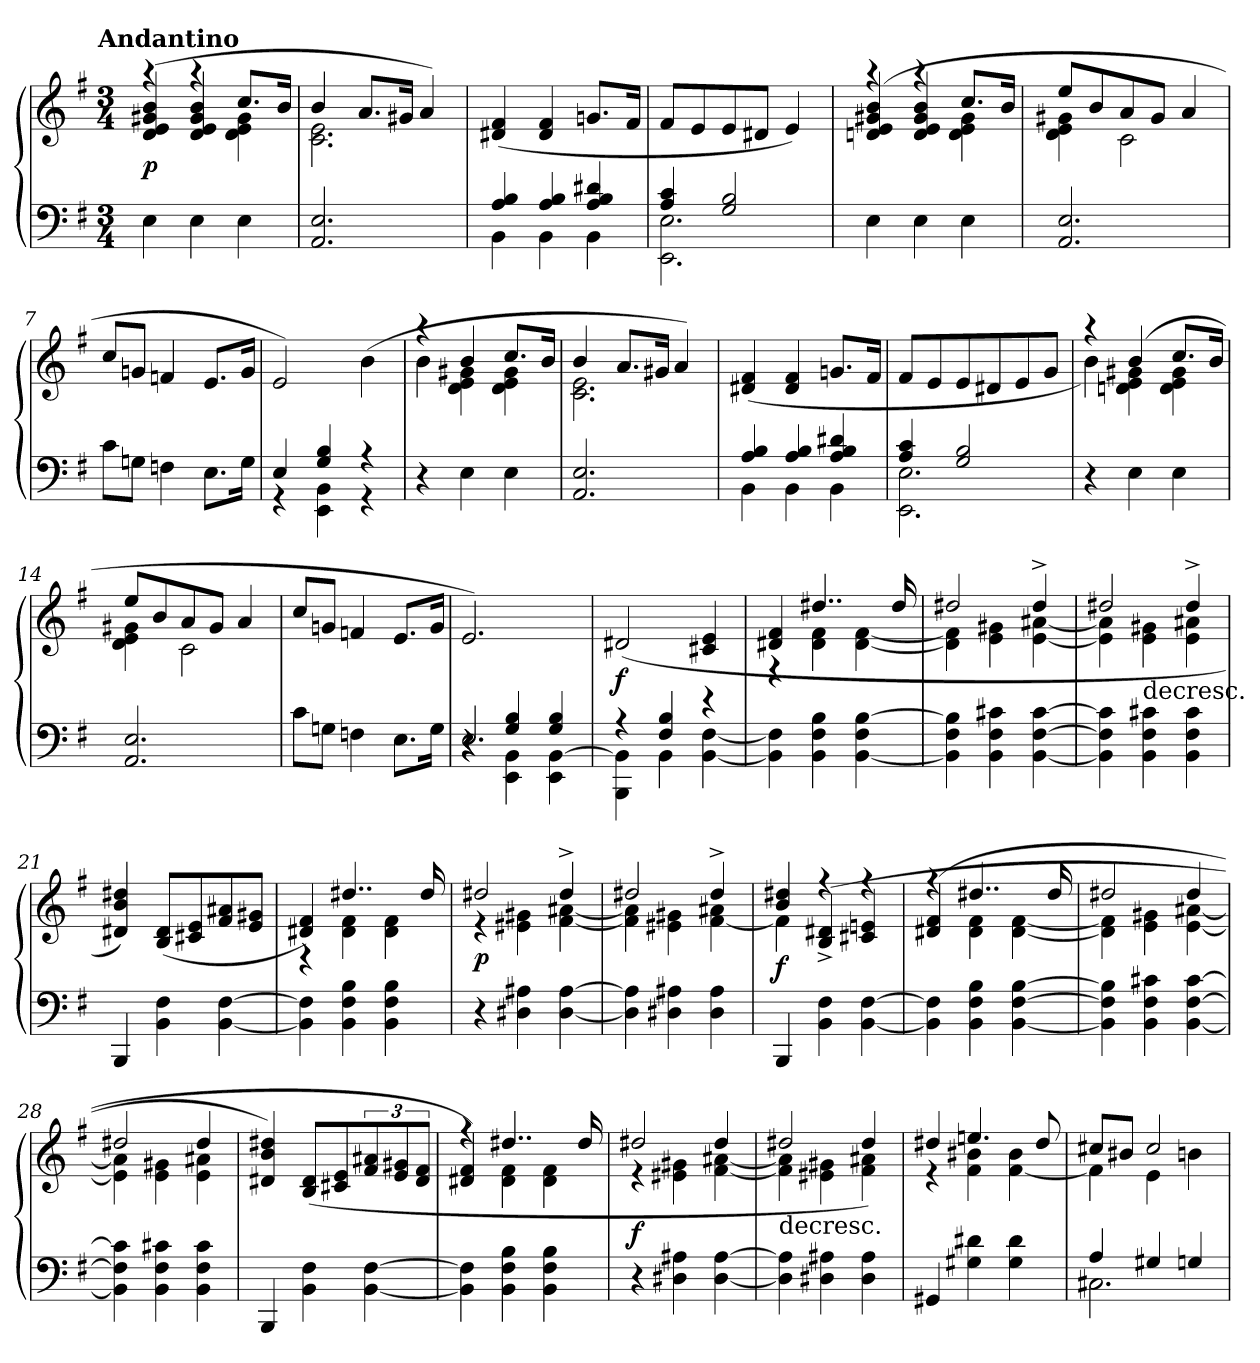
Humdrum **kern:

**kern	**kern	**dynam
*part1	*part1	*part1
*staff2	*staff1	*staff1/2
*clefF4	*clefG2	*
*k[f#]	*k[f#]	*
*e:	*e:	*
!!LO:TX:omd:t=Andantino
*M3/4	*M3/4	*
*MM89	*MM89	*
=1	=1	=1
*	*^	*
4E\	4r	(4d/ 4e/ 4g#X/ 4b/	p
4E\	4r	4d/ 4e/ 4g#/ 4b/	.
4E\	8.cc/L	4d\ 4e\ 4g#\	.
.	16b/Jk	.	.
=2	=2	=2	=2
2.AA/ 2.E/	4b/	2.c\ 2.e\	.
.	8.a/L	.	.
.	16g#X/Jk	.	.
.	4a/)	.	.
*	*v	*v	*
=3	=3	=3
*^	*	*
4A/ 4B/	4BB\	(4d#X/ 4f#/	.
4A/ 4B/	4BB\	4d#/ 4f#/	.
4A/ 4B/ 4d#X/	4BB\	8.gn/L	.
.	.	16f#/Jk	.
=4	=4	=4	=4
4A/ 4c/	2.EE\ 2.E\	8f#/L	.
.	.	8e/	.
2G/ 2B/	.	8e/	.
.	.	8d#X/J	.
.	.	4e/)	.
*v	*v	*	*
=5	=5	=5
*	*^	*
4E\	4r	(4dn/ 4e/ 4g#X/ 4b/	.
4E\	4r	4d/ 4e/ 4g#/ 4b/	.
4E\	8.cc/L	4d\ 4e\ 4g#\	.
.	16b/Jk	.	.
=6	=6	=6	=6
2.AA/ 2.E/	8ee/L	4d\ 4e\ 4g#X\	.
.	8b/	.	.
.	8a/	2c\	.
.	8g#/J	.	.
.	4a/	.	.
*	*v	*v	*
=7	=7	=7
8c\L	8cc/L	.
8Gn\J	8gn/J	.
4Fn\	4fn/	.
8.E\L	8.e/L	.
16G\Jk	16g/Jk	.
=8	=8	=8
*^	*	*
4E/	4r	2e/)	.
4G/ 4B/	4EE\ 4BB\	.	.
4r	4r	(4b\	.
*v	*v	*	*
=9	=9	=9
*	*^	*
4r	4r	4b\	.
4E\	4b/	4d\ 4e\ 4g#X\	.
4E\	8.cc/L	4d\ 4e\ 4g#\	.
.	16b/Jk	.	.
=10	=10	=10	=10
2.AA/ 2.E/	4b/	2.c\ 2.e\	.
.	8.a/L	.	.
.	16g#X/Jk	.	.
.	4a/)	.	.
*	*v	*v	*
=11	=11	=11
*^	*	*
4A/ 4B/	4BB\	(4d#X/ 4f#/	.
4A/ 4B/	4BB\	4d#/ 4f#/	.
4A/ 4B/ 4d#X/	4BB\	8.gn/L	.
.	.	16f#/Jk	.
=12	=12	=12	=12
4A/ 4c/	2.EE\ 2.E\	8f#/L	.
.	.	8e/	.
2G/ 2B/	.	8e/	.
.	.	8d#X/	.
.	.	8e/	.
.	.	8g/J	.
*v	*v	*	*
=13	=13	=13
*	*^	*
4r	4r	4b\)	.
4E\	(4b/	4dn\ 4e\ 4g#X\	.
4E\	8.cc/L	4d\ 4e\ 4g#\	.
.	16b/Jk	.	.
=14	=14	=14	=14
2.AA/ 2.E/	8ee/L	4d\ 4e\ 4g#X\	.
.	8b/	.	.
.	8a/	2c\	.
.	8g#/J	.	.
.	4a/	.	.
*	*v	*v	*
=15	=15	=15
8c\L	8cc/L	.
8Gn\J	8gn/J	.
4Fn\	4fn/	.
8.E\L	8.e/L	.
16G\Jk	16g/Jk	.
=16	=16	=16
*^	*	*
*	*^	*	*
4r	2.E/	4r	2.e/)	.
4G/ 4B/	.	4EE\ 4BB\	.	.
4G/ 4B/	.	4EE\ [4BB\	.	.
*	*v	*v	*	*
=17	=17	=17	=17
4r	4BBB\ 4BB]\	(2d#X/	f
4F#/ 4B/	4BB\	.	.
4r	[4BB\ [4F#\	4c#X/ 4e/	.
*v	*v	*	*
=18	=18	=18
*	*^	*
4BB]\ 4F#]\	4d#X/ 4f#/	4r	.
4BB\ 4F#\ 4B\	4..dd#X/	4d#\ 4f#\	.
[4BB\ 4F#\ [4B\	.	[4d#\ [4f#\	.
.	16dd#/	.	.
=19	=19	=19	=19
4BB]\ 4F#\ 4B]\	2dd#X/	4d#]\ 4f#]\	.
4BB\ 4F#\ 4c#X\	.	4e\ 4g#X\	.
[4BB\ [4F#\ [4c#\	4dd#^/	[4e\ [4a#X\	.
=20	=20	=20	=20
4BB]\ 4F#]\ 4c#]\	2dd#X/	4e]\ 4a#]\	.
!	!	!LO:TX:c:t=decresc.	!
4BB\ 4F#\ 4c#X\	.	4e\ 4g#X\	.
4BB\ 4F#\ 4c#\	4dd#^/	4e\ 4a#X\	.
*	*v	*v	*
=21	=21	=21
4BBB/	4d#X/ 4b/ 4dd#X/)	.
4BB\ 4F#\	(8B/ 8d#/L	.
.	8c#X/ 8e/	.
[4BB\ [4F#\	8f#/ 8a#X/	.
.	8e/ 8g#X/J	.
=22	=22	=22
*	*^	*
4BB]\ 4F#]\	4d#X/ 4f#/)	4r	.
4BB\ 4F#\ 4B\	4..dd#X/	4d#\ 4f#\	.
4BB\ 4F#\ 4B\	.	4d#\ 4f#\	.
.	16dd#/	.	.
=23	=23	=23	=23
4r	2dd#X/	4r	p
4D#X\ 4A#X\	.	4e#X\ 4g#X\	.
[4D#\ [4A#\	4dd#^/	[4f#\ [4a#X\	.
=24	=24	=24	=24
4D#]\ 4A#]\	2dd#X/	4f#]\ 4a#]\	.
4D#X\ 4A#X\	.	4e#X\ 4g#X\	.
4D#\ 4A#\	4dd#^/	[4f#\ 4a#X\	.
=25	=25	=25	=25
4BBB/	4b/ 4dd#X/	4f#\]	f
4BB\ 4F#\	4r	(4B^/ 4d#X^/	.
[4BB\ [4F#\	4r	4c#X/ 4en/	.
=26	=26	=26	=26
4BB]\ 4F#]\	4r	(4d#X/ 4f#/	.
4BB\ 4F#\ 4B\	4..dd#X/	4d#\ 4f#\	.
[4BB\ [4F#\ [4B\	.	[4d#\ [4f#\	.
.	16dd#/	.	.
=27	=27	=27	=27
4BB]\ 4F#]\ 4B]\	2dd#X/	4d#]\ 4f#]\	.
4BB\ 4F#\ 4c#X\	.	4e\ 4g#X\	.
[4BB\ [4F#\ [4c#\	4dd#/	[4e\ [4a#X\	.
=28	=28	=28	=28
4BB]\ 4F#]\ 4c#]\	2dd#X/	4e]\ 4a#]\	.
4BB\ 4F#\ 4c#X\	.	4e\ 4g#X\	.
4BB\ 4F#\ 4c#\	4dd#/	4e\ 4a#X\	.
*	*v	*v	*
=29	=29	=29
4BBB/	4d#X/ 4b/ 4dd#X/)	.
4BB\ 4F#\	(8B/ 8d#/L	.
.	8c#X/ 8e/	.
[4BB\ [4F#\	12f#/ 12a#X/	.
.	12e/ 12g#X/	.
.	12d#/ 12f#/J	.
=30	=30	=30
*	*^	*
4BB]\ 4F#]\	4r	4d#X/ 4f#/)	.
4BB\ 4F#\ 4B\	4..dd#X/	4d#\ 4f#\	.
4BB\ 4F#\ 4B\	.	4d#\ 4f#\	.
.	16dd#/	.	.
=31	=31	=31	=31
4r	2dd#X/	4r	f
4D#X\ 4A#X\	.	4e#X\ 4g#X\	.
[4D#\ [4A#\	4dd#/	[4f#\ [4a#X\	.
=32	=32	=32	=32
!	!LO:TX:c:t=decresc.	!	!
4D#]\ 4A#]\	2dd#X/	4f#]\ 4a#]\	.
4D#X\ 4A#X\	.	4e#X\ 4g#X\	.
4D#\ 4A#\	4dd#/)	4f#\ 4a#X\	.
=33	=33	=33	=33
4GG#X/	4dd#X/	4r	.
4G#X\ 4d#X\	4.een/	4f#\ 4b#X\	.
4G#\ 4d#\	.	[4f#\ 4b#\	.
.	8dd#/	.	.
=34	=34	=34	=34
*^	*	*	*
4A/	2.C#X\	8cc#X/L	4f#\]	.
.	.	8b#X/J	.	.
4G#X/	.	2cc#/	4e\	.
4Gn/	.	.	4bn\	.
*v	*v	*	*	*
*	*v	*v	*
=	=	=
*-	*-	*-
